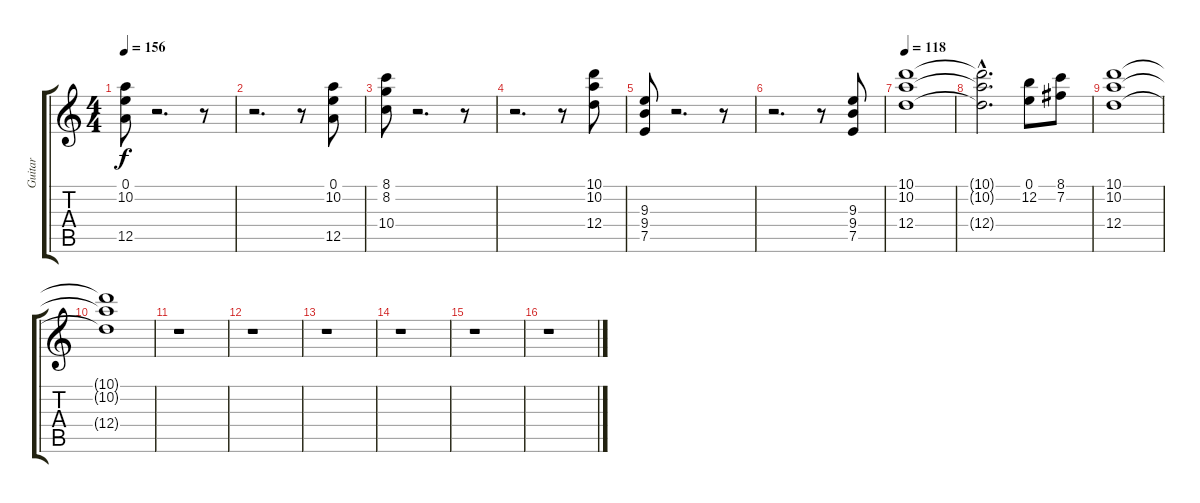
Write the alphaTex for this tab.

\track (" Guitar" " Guitar") {instrument distortionguitar}
\staff {score tabs}
\tuning (E4 B3 G3 D3 A2 E2) {hide}
\ts (4 4)
\tempo 156
\clef g2
\ks c
(0.1 10.2 12.5).8{dy f} r.2{d} r.8 |
r.2{d} r.8 (0.1 10.2 12.5).8 |
(8.1 8.2 10.4).8 r.2{d} r.8 |
r.2{d} r.8 (10.1 10.2 12.4).8 |
(9.3 9.4 7.5).8 r.2{d} r.8 |
r.2{d} r.8 (9.3 9.4 7.5).8 |
\tempo 118
(10.1 10.2 12.4).1 |
(10.1{hac t} 10.2{hac t} 12.4{hac t}).2{d} (0.1 12.2).8 (8.1 7.2).8 |
(10.1 10.2 12.4).1 |
(10.1{t} 10.2{t} 12.4{t}).1 |
r.1 |
r.1 |
r.1 |
r.1 |
r.1 |
r.1
